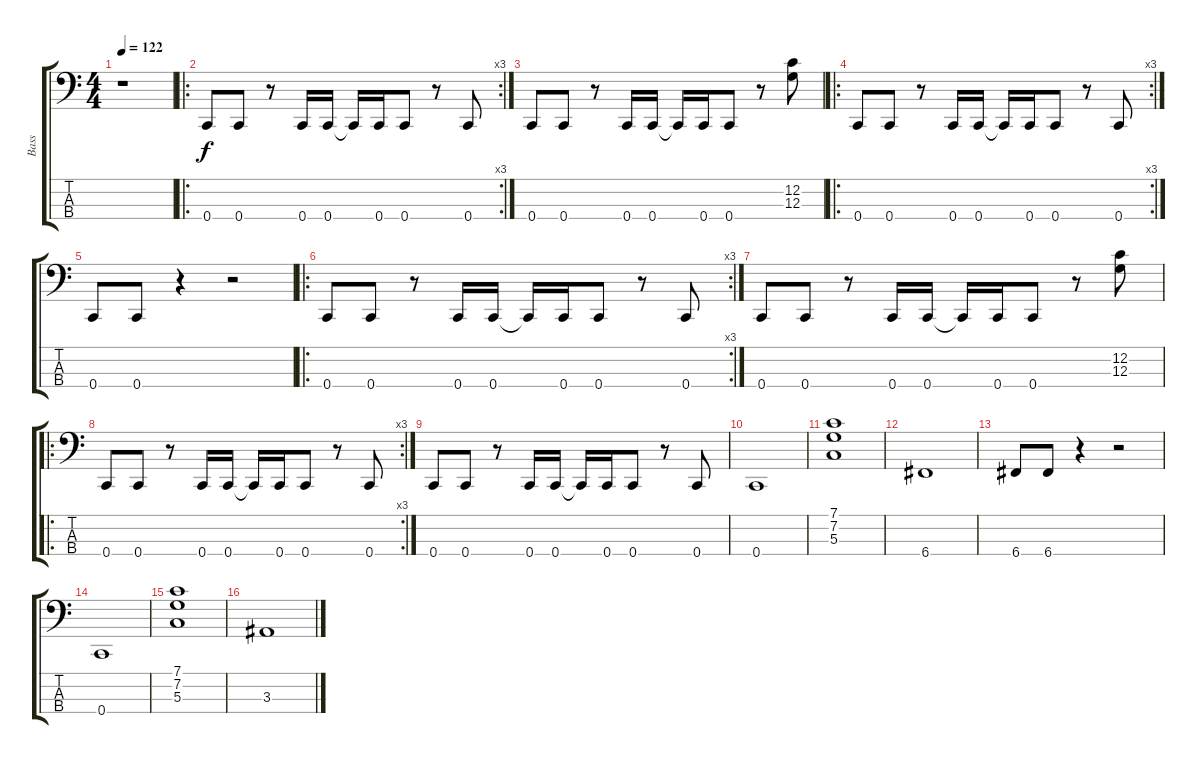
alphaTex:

\track ("Bass" "Bass") {instrument electricbasspick}
\staff {score tabs}
\tuning (F2 C2 G1 C1) {hide}
\ts (4 4)
\tempo 122
\clef f4
\ks c
r.1{dy f instrument electricbasspick} |
\ro
\rc 3
0.4.8 0.4.8 r.8 0.4.16 0.4.16 0.4{t}.16 0.4.16 0.4.8 r.8 0.4.8 |
0.4.8 0.4.8 r.8 0.4.16 0.4.16 0.4{t}.16 0.4.16 0.4.8 r.8 (12.2 12.3).8 |
\ro
\rc 3
0.4.8 0.4.8 r.8 0.4.16 0.4.16 0.4{t}.16 0.4.16 0.4.8 r.8 0.4.8 |
0.4.8 0.4.8 r.4 r.2 |
\ro
\rc 3
0.4.8 0.4.8 r.8 0.4.16 0.4.16 0.4{t}.16 0.4.16 0.4.8 r.8 0.4.8 |
0.4.8 0.4.8 r.8 0.4.16 0.4.16 0.4{t}.16 0.4.16 0.4.8 r.8 (12.2 12.3).8 |
\ro
\rc 3
0.4.8 0.4.8 r.8 0.4.16 0.4.16 0.4{t}.16 0.4.16 0.4.8 r.8 0.4.8 |
0.4.8 0.4.8 r.8 0.4.16 0.4.16 0.4{t}.16 0.4.16 0.4.8 r.8 0.4.8 |
0.4.1 |
(7.1 7.2 5.3).1 |
6.4.1 |
6.4.8 6.4.8 r.4 r.2 |
0.4.1 |
(7.1 7.2 5.3).1 |
3.3.1
